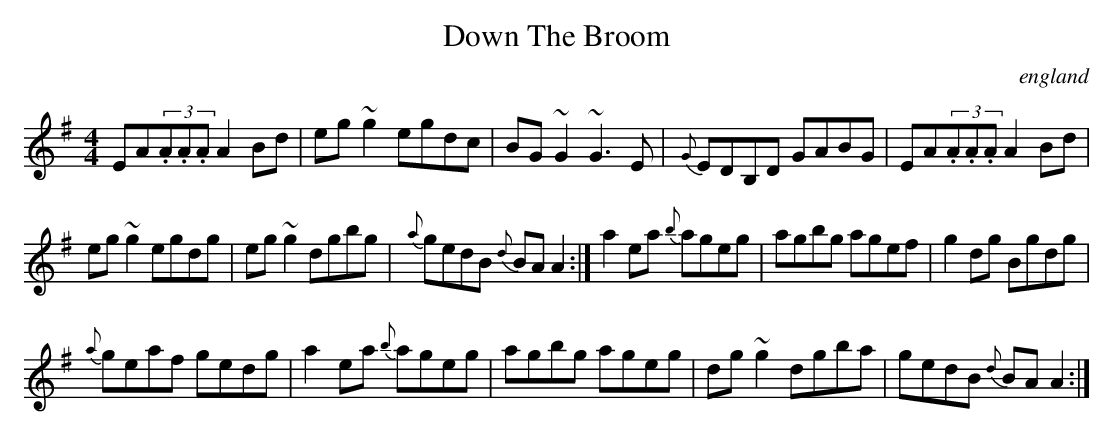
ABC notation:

X:1
T:Down The Broom
O:england
M:4/4
K:G
EA(3.A.A.A A2Bd | eg~g2 egdc | BG~G2 ~G3E | {G}EDB,D GABG | EA(3.A.A.A A2Bd |
eg~g2 egdg | eg~g2 dgbg | {a}gedB {d}BAA2 :| a2ea {b}ageg | agbg agef | g2dg Bgdg |
{a}geaf gedg | a2ea {b}ageg | agbg ageg | dg~g2 dgba | gedB {d}BAA2 :|
